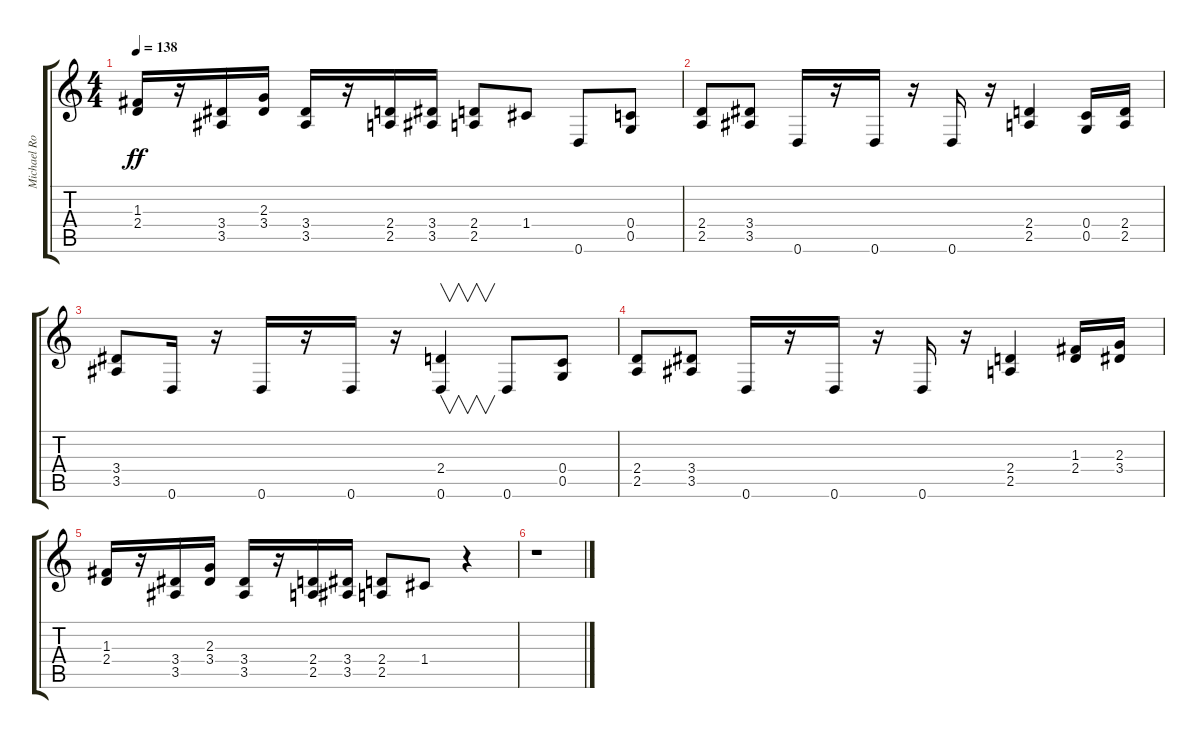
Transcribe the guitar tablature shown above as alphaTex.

\track ("Michael Romeo" "Michael Ro") {instrument distortionguitar}
\staff {score tabs}
\tuning (D4 A3 F3 C3 G2 D2) {hide}
\ts (4 4)
\tempo 138
\clef g2
\ks c
(1.3 2.4).16{dy ff} r.16 (3.4 3.5).16 (2.3 3.4).16 (3.4 3.5).16 r.16 (2.4 2.5).16 (3.4 3.5).16 (2.4 2.5).8 1.4.8 0.6.8 (0.4 0.5).8 |
(2.4 2.5).8 (3.4 3.5).8 0.6.16 r.16 0.6.16 r.16 0.6.16 r.16 (2.4 2.5).4 (0.4 0.5).16 (2.4 2.5).16 |
(3.4 3.5).8 0.6.16 r.16 0.6.16 r.16 0.6.16 r.16 (2.4 0.6).4{v} 0.6.8 (0.4 0.5).8 |
(2.4 2.5).8 (3.4 3.5).8 0.6.16 r.16 0.6.16 r.16 0.6.16 r.16 (2.4 2.5).4 (1.3 2.4).16 (2.3 3.4).16 |
(1.3 2.4).16 r.16 (3.4 3.5).16 (2.3 3.4).16 (3.4 3.5).16 r.16 (2.4 2.5).16 (3.4 3.5).16 (2.4 2.5).8 1.4.8 r.4 |
r.1
